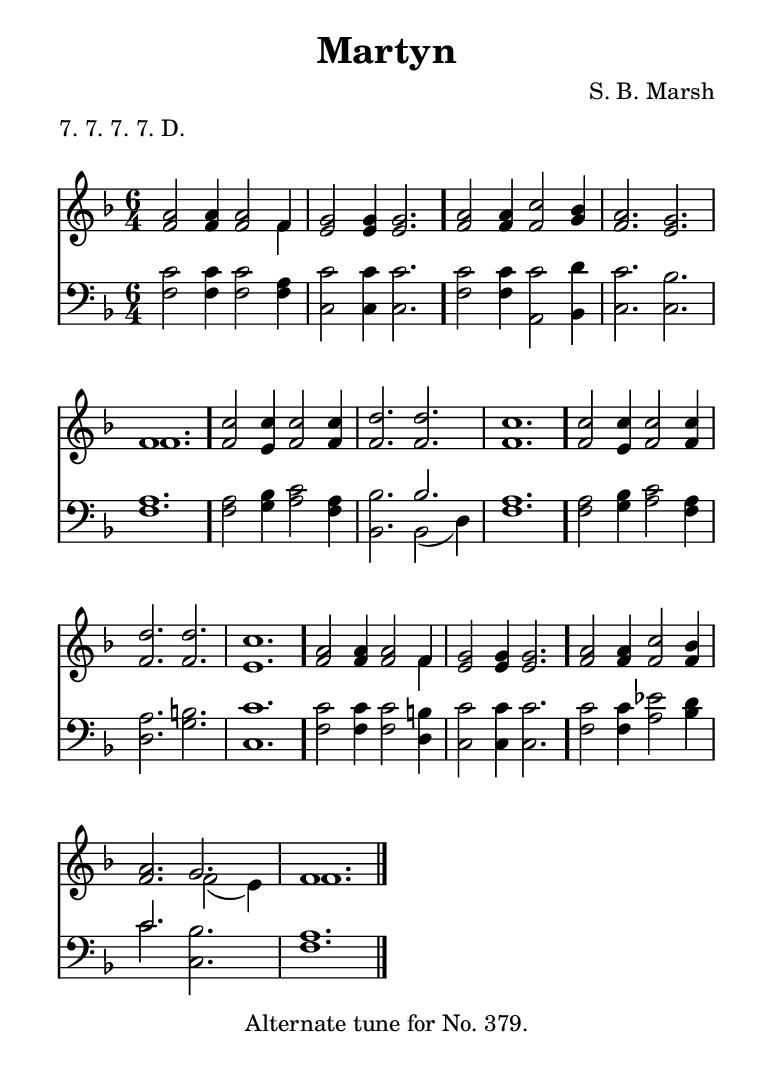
\include "common/global.ily"
\paper {
  \include "common/paper.ily"
  ragged-last-bottom = ##t
  ragged-last = ##t
  % shrink space before markup verses to fit previous hymn on same page
  score-markup-spacing.padding = #1.8
  score-markup-spacing.basic-distance = #1.8
}

\header{
  hymnnumber = "7"
  title = "Martyn"
  tunename = ""
  meter = "7. 7. 7. 7. D."
  composer = "S. B. Marsh"
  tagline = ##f
}

global = {
  \include "common/overrides.ily"
  \override Staff.TimeSignature.style = #'numbered
  \time 6/4
  \override Score.MetronomeMark.transparent = ##t % hide all fermata changes too
  \tempo 2.=60
  \key f \major
  \autoBeamOff
}

notesSoprano = {
\global
\relative c'' {

  a2 a4 a2 f4 | g2 g4 g2. | \bar "."
  a2 a4 c2 bes4 | a2. g2. | f1. | \bar "."
  c'2 c4 c2 c4 | d2. d2. | c1. | \bar "."
  c2 c4 c2 c4 | d2. d2. | c1. | \bar "."
  a2 a4 a2 f4 | g2 g4 g2. | \bar "."
  a2 a4 c2 bes4 | a2. g2. | f1. | \bar "|."

}
}

notesAlto = {
\global
\relative e' {

  f2 f4 f2 f4 | e2 e4 e2. |
  f2 f4 f2 g4 | f2. e2. | f1. |
  f2 e4 f2 f4 | f2. f2. | f1. |
  f2 e4 f2 f4 | f2. f2. | e1. |
  f2 f4 f2 f4 | e2 e4 e2. |
  f2 f4 f2 f4 | f2. f2( e4) | f1. |

}
}

notesTenor = {
\global
\relative a {

  c2 c4 c2 a4 | c2 c4 c2. |
  c2 c4 c2 d4 | c2. bes2. | a1. |
  a2 bes4 c2 a4 | bes2. bes2. | a1. |
  a2 bes4 c2 a4 | a2. b2. | c1. |
  c2 c4 c2 b4 | c2 c4 c2. |
  c2 c4 ees2 d4 | c2. bes2. | a1. |

}
}

notesBass = {
\global
\relative f {

  f2 f4 f2 f4 | c2 c4 c2. |
  f2 f4 a,2 bes4 | c2. c2. | f1. |
  f2 g4 a2 f4 | bes,2. bes2( d4) | f1. |
  f2 g4 a2 f4 | d2. g2. | c,1. |
  f2 f4 f2 d4 | c2 c4 c2. |
  f2 f4 a2 bes4 | c2. c,2. | f1. |

}
}

\score {
  \context ChoirStaff <<
    \context Staff = upper <<
      \set Staff.autoBeaming = ##f
      \set ChoirStaff.systemStartDelimiter = #'SystemStartBar
      \set ChoirStaff.printPartCombineTexts = ##f
      \partcombine #'(2 . 9) \notesSoprano \notesAlto
    >>
    \context Staff = men <<
      \set Staff.autoBeaming = ##f
      \clef bass
      \set ChoirStaff.printPartCombineTexts = ##f
      \partcombine #'(2 . 9) \notesTenor \notesBass
    >>
  >>
  \layout {
    \include "common/layout.ily"
  }
  \midi{
    \include "common/midi.ily"
  }
}

\noPageBreak \markup { \fill-line { "Alternate tune for No. 379." } }

\version "2.19.49"  % necessary for upgrading to future LilyPond versions.

% vi:set et ts=2 sw=2 ai nocindent syntax=lilypond:
